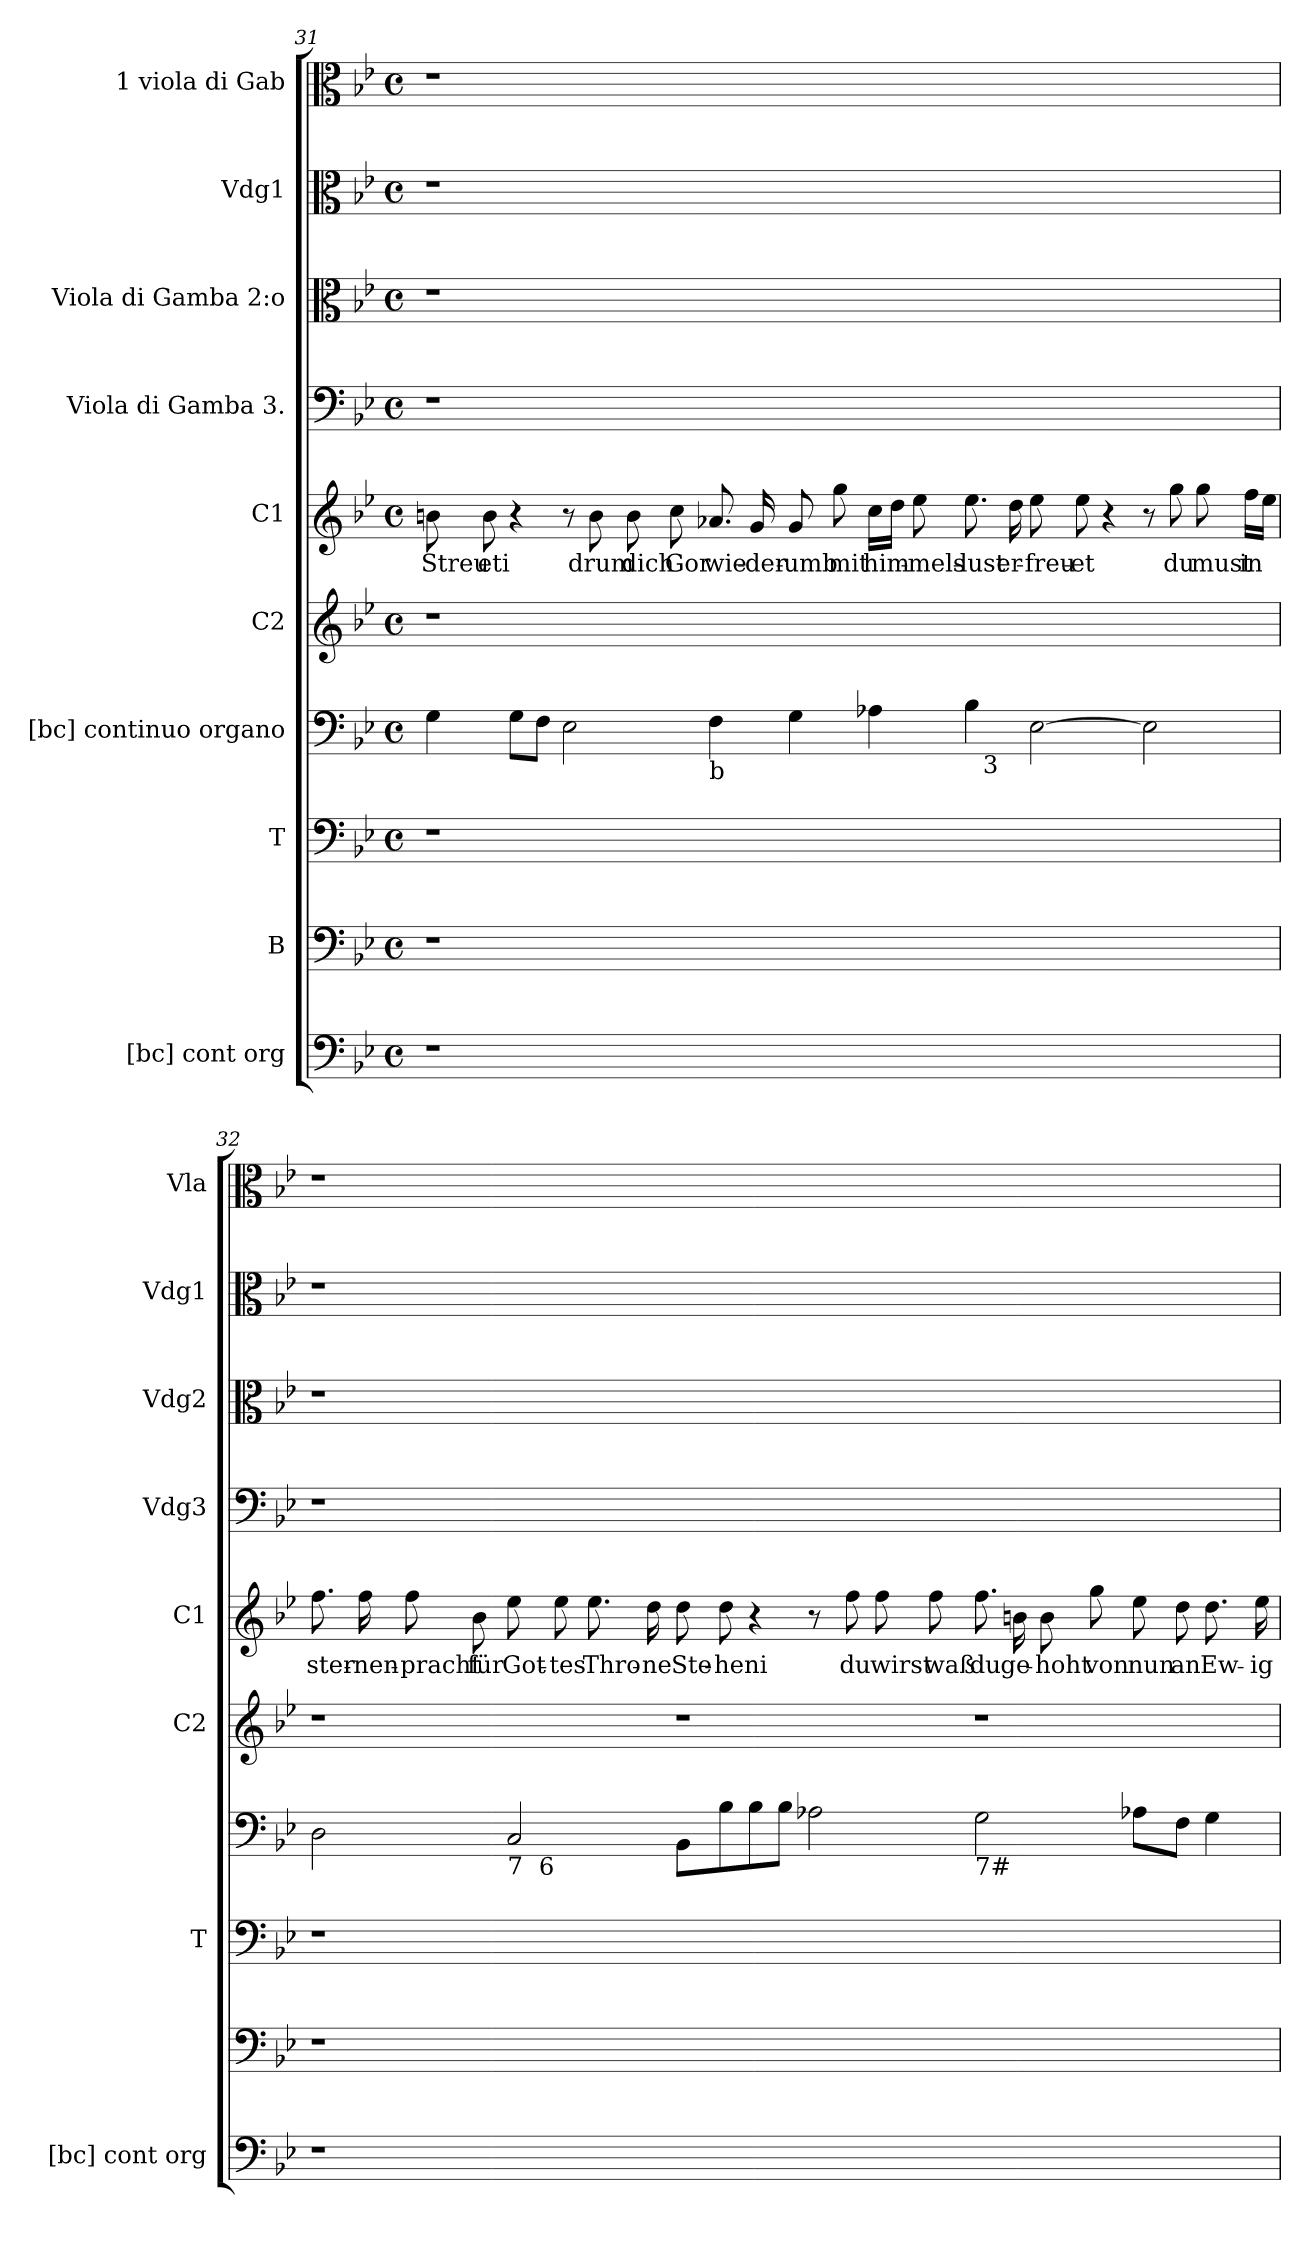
**kern	**kern	**kern	**kern	**kern	**kern	**text	**kern	**kern	**kern	**kern
*part10	*part9	*part8	*part7	*part6	*part5	*part5	*part4	*part3	*part2	*part1
*staff10	*staff9	*staff8	*staff7	*staff6	*staff5	*staff5	*staff4	*staff3	*staff2	*staff1
*I"[bc] cont org	*I"B	*I"T	*I"[bc] continuo organo	*I"C2	*I"C1	*	*I"Viola di Gamba 3.	*I"Viola di Gamba 2:o	*I"Vdg1	*I"1 viola di Gab
*I'[bc] cont org	*	*I'T	*	*I'C2	*I'C1	*	*I'Vdg3	*I'Vdg2	*I'Vdg1	*I'Vla
!!LO:PB:g=z
*clefF4	*clefF4	*clefF4	*clefF4	*clefG2	*clefG2	*	*clefF4	*clefC3	*clefC3	*clefC3
*k[b-e-]	*k[b-e-]	*k[b-e-]	*k[b-e-]	*k[b-e-]	*k[b-e-]	*	*k[b-e-]	*k[b-e-]	*k[b-e-]	*k[b-e-]
*B-:	*B-:	*B-:	*B-:	*B-:	*B-:	*	*B-:	*B-:	*B-:	*B-:
*M4/4	*M4/4	*M4/4	*M4/4	*M4/4	*M4/4	*	*M4/4	*M4/4	*M4/4	*M4/4
*met(c)	*met(c)	*met(c)	*met(c)	*met(c)	*met(c)	*	*met(c)	*met(c)	*met(c)	*met(c)
=31	=31	=31	=31	=31	=31	=31	=31	=31	=31	=31
!	!	!	!	!	!	!LO:LY:b	!	!	!	!
*	*	*	*^	*	*	*	*	*	*	*
1r	1r	1r	4G\	1ryy	1r	8bn\	-Streu-	1r	1r	1r	1r
!	!	!	!	!	!	!	!LO:LY:b:rj	!	!	!	!
.	.	.	.	.	.	8b\	-eti	.	.	.	.
.	.	.	8G\L	.	.	4r	.	.	.	.	.
.	.	.	8F\J	.	.	.	.	.	.	.	.
.	.	.	2E-\	.	.	8r	.	.	.	.	.
!	!	!	!	!	!	!	!LO:LY:b	!	!	!	!
.	.	.	.	.	.	8b\	drum	.	.	.	.
!	!	!	!	!	!	!	!LO:LY:b	!	!	!	!
.	.	.	.	.	.	8b\	dich	.	.	.	.
!	!	!	!	!	!	!	!LO:LY:b	!	!	!	!
.	.	.	.	.	.	8cc\	Gor	.	.	.	.
!	!	!	!LO:TX:b:t=b	!	!	!	!	!	!	!	!
!	!	!	!	!	!	!	!LO:LY:b	!	!	!	!
0ryy	0ryy	0ryy	4F\	2ryy	0ryy	8.a-X/	wie-	0ryy	0ryy	0ryy	0ryy
!	!	!	!	!	!	!	!LO:LY:b	!	!	!	!
.	.	.	.	.	.	16g/	-der-	.	.	.	.
!	!	!	!	!	!	!	!LO:LY:b:rj	!	!	!	!
.	.	.	4G\	.	.	8g/	-umb	.	.	.	.
!	!	!	!	!	!	!	!LO:LY:b	!	!	!	!
.	.	.	.	.	.	8gg\	mit	.	.	.	.
!	!	!	!	!	!	!	!LO:LY:b	!	!	!	!
.	.	.	4A-X\	4ryy	.	16cc\LL	him-	.	.	.	.
.	.	.	.	.	.	16dd\JJ	.	.	.	.	.
!	!	!	!	!	!	!	!LO:LY:b	!	!	!	!
.	.	.	.	.	.	8ee-\	-mels-	.	.	.	.
!	!	!	!	!	!	!	!LO:LY:b:rj	!	!	!	!
.	.	.	4B->\	16ryy	.	8.ee-\	-lust	.	.	.	.
!	!	!	!	!LO:TX:b:t=3	!	!	!	!	!	!	!
.	.	.	.	1ryy	.	.	.	.	.	.	.
!	!	!	!	!	!	!	!LO:LY:b	!	!	!	!
.	.	.	.	.	.	16dd\	er-	.	.	.	.
!	!	!	!	!	!	!	!LO:LY:b	!	!	!	!
.	.	.	[>2E-\	.	.	8ee-\	-freu-	.	.	.	.
!	!	!	!	!	!	!	!LO:LY:b:rj	!	!	!	!
.	.	.	.	.	.	8ee-\	-et	.	.	.	.
.	.	.	.	.	.	4r	.	.	.	.	.
.	.	.	2E-\]	.	.	8r	.	.	.	.	.
!	!	!	!	!	!	!	!LO:LY:b	!	!	!	!
.	.	.	.	.	.	8gg\	du	.	.	.	.
!	!	!	!	!	!	!	!LO:LY:b	!	!	!	!
.	.	.	.	.	.	8gg\	must	.	.	.	.
.	.	.	.	8.ryy	.	.	.	.	.	.	.
!	!	!	!	!	!	!	!LO:LY:b	!	!	!	!
.	.	.	.	.	.	16ff\LL	in	.	.	.	.
.	.	.	.	.	.	16ee-\JJ	.	.	.	.	.
!!LO:LB:g=z
=32	=32	=32	=32	=32	=32	=32	=32	=32	=32	=32	=32
!	!	!	!	!	!	!	!LO:LY:b	!	!	!	!
1r	1r	1r	2D>\	2ryy	1r	8.ff\	ster-	1r	1r	1r	1r
!	!	!	!	!	!	!	!LO:LY:b	!	!	!	!
.	.	.	.	.	.	16ff\	-nen-	.	.	.	.
!	!	!	!	!	!	!	!LO:LY:b:rj	!	!	!	!
.	.	.	.	.	.	8ff\	-pracht	.	.	.	.
!	!	!	!	!	!	!	!LO:LY:b	!	!	!	!
.	.	.	.	.	.	8b-\	für	.	.	.	.
!	!	!	!LO:TX:b:t=7	!	!	!	!	!	!	!	!
!	!	!	!	!	!	!	!LO:LY:b	!	!	!	!
.	.	.	2C/	16.ryy	.	8ee-\	Got-	.	.	.	.
!	!	!	!	!LO:TX:b:t=6	!	!	!	!	!	!	!
.	.	.	.	1ryy	.	.	.	.	.	.	.
!	!	!	!	!	!	!	!LO:LY:b:rj	!	!	!	!
.	.	.	.	.	.	8ee-\	-tes	.	.	.	.
!	!	!	!	!	!	!	!LO:LY:b	!	!	!	!
.	.	.	.	.	.	8.ee-\	Thro-	.	.	.	.
!	!	!	!	!	!	!	!LO:LY:b:rj	!	!	!	!
.	.	.	.	.	.	16dd\	-ne	.	.	.	.
!	!	!	!	!	!	!	!LO:LY:b	!	!	!	!
0ryy	0ryy	0ryy	8BB-\L	.	1r	8dd\	Ste-	0ryy	0ryy	0ryy	0ryy
!	!	!	!	!	!	!	!LO:LY:b	!	!	!	!
.	.	.	8B-\	.	.	8dd\	-heni	.	.	.	.
.	.	.	8B-\	.	.	4r	.	.	.	.	.
.	.	.	8B-\J	.	.	.	.	.	.	.	.
.	.	.	2A-X>\	.	.	8r	.	.	.	.	.
.	.	.	.	1ryy	.	.	.	.	.	.	.
!	!	!	!	!	!	!	!LO:LY:b	!	!	!	!
.	.	.	.	.	.	8ff\	du	.	.	.	.
!	!	!	!	!	!	!	!LO:LY:b	!	!	!	!
.	.	.	.	.	.	8ff\	wirst	.	.	.	.
!	!	!	!	!	!	!	!LO:LY:b	!	!	!	!
.	.	.	.	.	.	8ff\	waß	.	.	.	.
!	!	!	!LO:TX:b:t=7#	!	!	!	!	!	!	!	!
!	!	!	!	!	!	!	!LO:LY:b	!	!	!	!
.	.	.	2G\	.	1r	8.ff\	du	.	.	.	.
!	!	!	!	!	!	!	!LO:LY:b	!	!	!	!
.	.	.	.	.	.	16bn\	ge-	.	.	.	.
!	!	!	!	!	!	!	!LO:LY:b	!	!	!	!
.	.	.	.	.	.	8b\	-hoht	.	.	.	.
!	!	!	!	!	!	!	!LO:LY:b	!	!	!	!
.	.	.	.	.	.	8gg\	von	.	.	.	.
!	!	!	!	!	!	!	!LO:LY:b	!	!	!	!
.	.	.	8A-X\L	.	.	8ee-\	nun	.	.	.	.
.	.	.	.	4ryy	.	.	.	.	.	.	.
!	!	!	!	!	!	!	!LO:LY:b	!	!	!	!
.	.	.	8F\J	.	.	8dd\	an	.	.	.	.
!	!	!	!	!	!	!	!LO:LY:b	!	!	!	!
.	.	.	4G\	.	.	8.dd\	Ew-	.	.	.	.
.	.	.	.	8ryy	.	.	.	.	.	.	.
!	!	!	!	!	!	!	!LO:LY:b:rj	!	!	!	!
.	.	.	.	.	.	16ee-\	-ig	.	.	.	.
.	.	.	.	32ryy	.	.	.	.	.	.	.
*	*	*	*v	*v	*	*	*	*	*	*	*
=	=	=	=	=	=	=	=	=	=	=
*-	*-	*-	*-	*-	*-	*-	*-	*-	*-	*-
